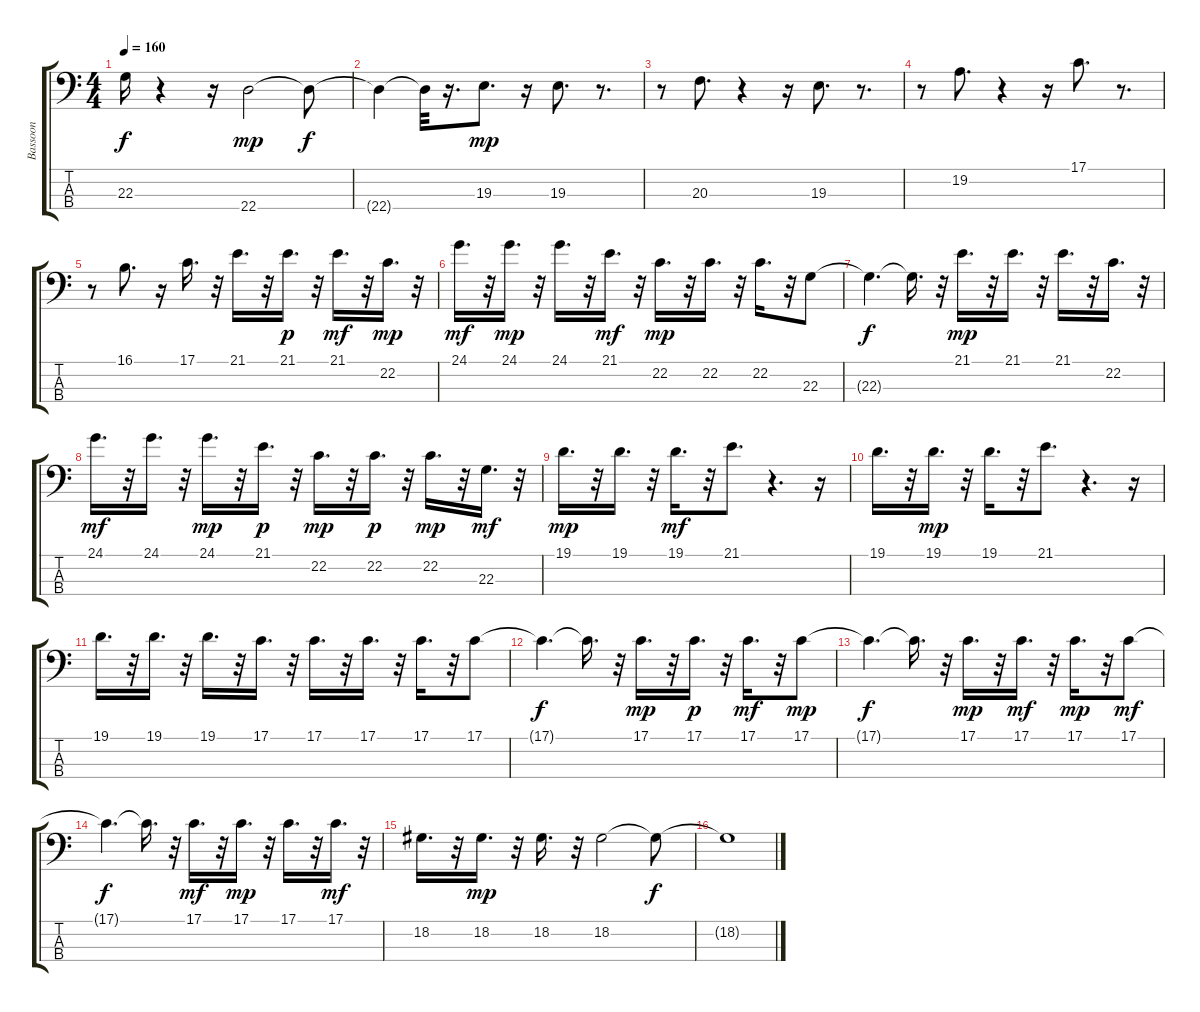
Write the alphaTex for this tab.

\track ("Bassoon" "Bassoon") {instrument bassoon}
\staff {score tabs}
\tuning (G2 D2 A1 E1) {hide}
\ts (4 4)
\tempo 160
\clef f4
\ks c
22.3{t}.16{dy f} r.4 r.16 22.4.2{dy mp} 22.4{t}.8{dy f} |
22.4{t}.4 22.4{t}.32 r.16{d} 19.3.8{d dy mp} r.16 19.3.8{d} r.8{d} |
r.8 20.3.8{d} r.4 r.16 19.3.8{d} r.8{d} |
r.8 19.2.8{d} r.4 r.16 17.1.8{d} r.8{d} |
r.8 16.1.8{d} r.16 17.1.16{d} r.32 21.1.16{d} r.32 21.1.16{d dy p} r.32 21.1.16{d dy mf} r.32 22.2.16{d dy mp} r.32 |
24.1.16{d dy mf} r.32 24.1.16{d dy mp} r.32 24.1.16{d} r.32 21.1.16{d dy mf} r.32 22.2.16{d dy mp} r.32 22.2.16{d} r.32 22.2.16{d} r.32 22.3.8 |
22.3{t}.4{d dy f} 22.3{t}.16{d} r.32 21.1.16{d dy mp} r.32 21.1.16{d} r.32 21.1.16{d} r.32 22.2.16{d} r.32 |
24.1.16{d dy mf} r.32 24.1.16{d} r.32 24.1.16{d dy mp} r.32 21.1.16{d dy p} r.32 22.2.16{d dy mp} r.32 22.2.16{d dy p} r.32 22.2.16{d dy mp} r.32 22.3.16{d dy mf} r.32 |
19.1.16{d dy mp} r.32 19.1.16{d} r.32 19.1.16{d dy mf} r.32 21.1.8{d} r.4{d} r.16 |
19.1.16{d} r.32 19.1.16{d dy mp} r.32 19.1.16{d} r.32 21.1.8{d} r.4{d} r.16 |
19.1.16{d} r.32 19.1.16{d} r.32 19.1.16{d} r.32 17.1.16{d} r.32 17.1.16{d} r.32 17.1.16{d} r.32 17.1.16{d} r.32 17.1.8 |
17.1{t}.4{d dy f} 17.1{t}.16{d} r.32 17.1.16{d dy mp} r.32 17.1.16{d dy p} r.32 17.1.16{d dy mf} r.32 17.1.8{dy mp} |
17.1{t}.4{d dy f} 17.1{t}.16{d} r.32 17.1.16{d dy mp} r.32 17.1.16{d dy mf} r.32 17.1.16{d dy mp} r.32 17.1.8{dy mf} |
17.1{t}.4{d dy f} 17.1{t}.16{d} r.32 17.1.16{d dy mf} r.32 17.1.16{d dy mp} r.32 17.1.16{d} r.32 17.1.16{d dy mf} r.32 |
18.2.16{d} r.32 18.2.16{d dy mp} r.32 18.2.16{d} r.32 18.2.2 18.2{t}.8{dy f} |
18.2{t}.1
